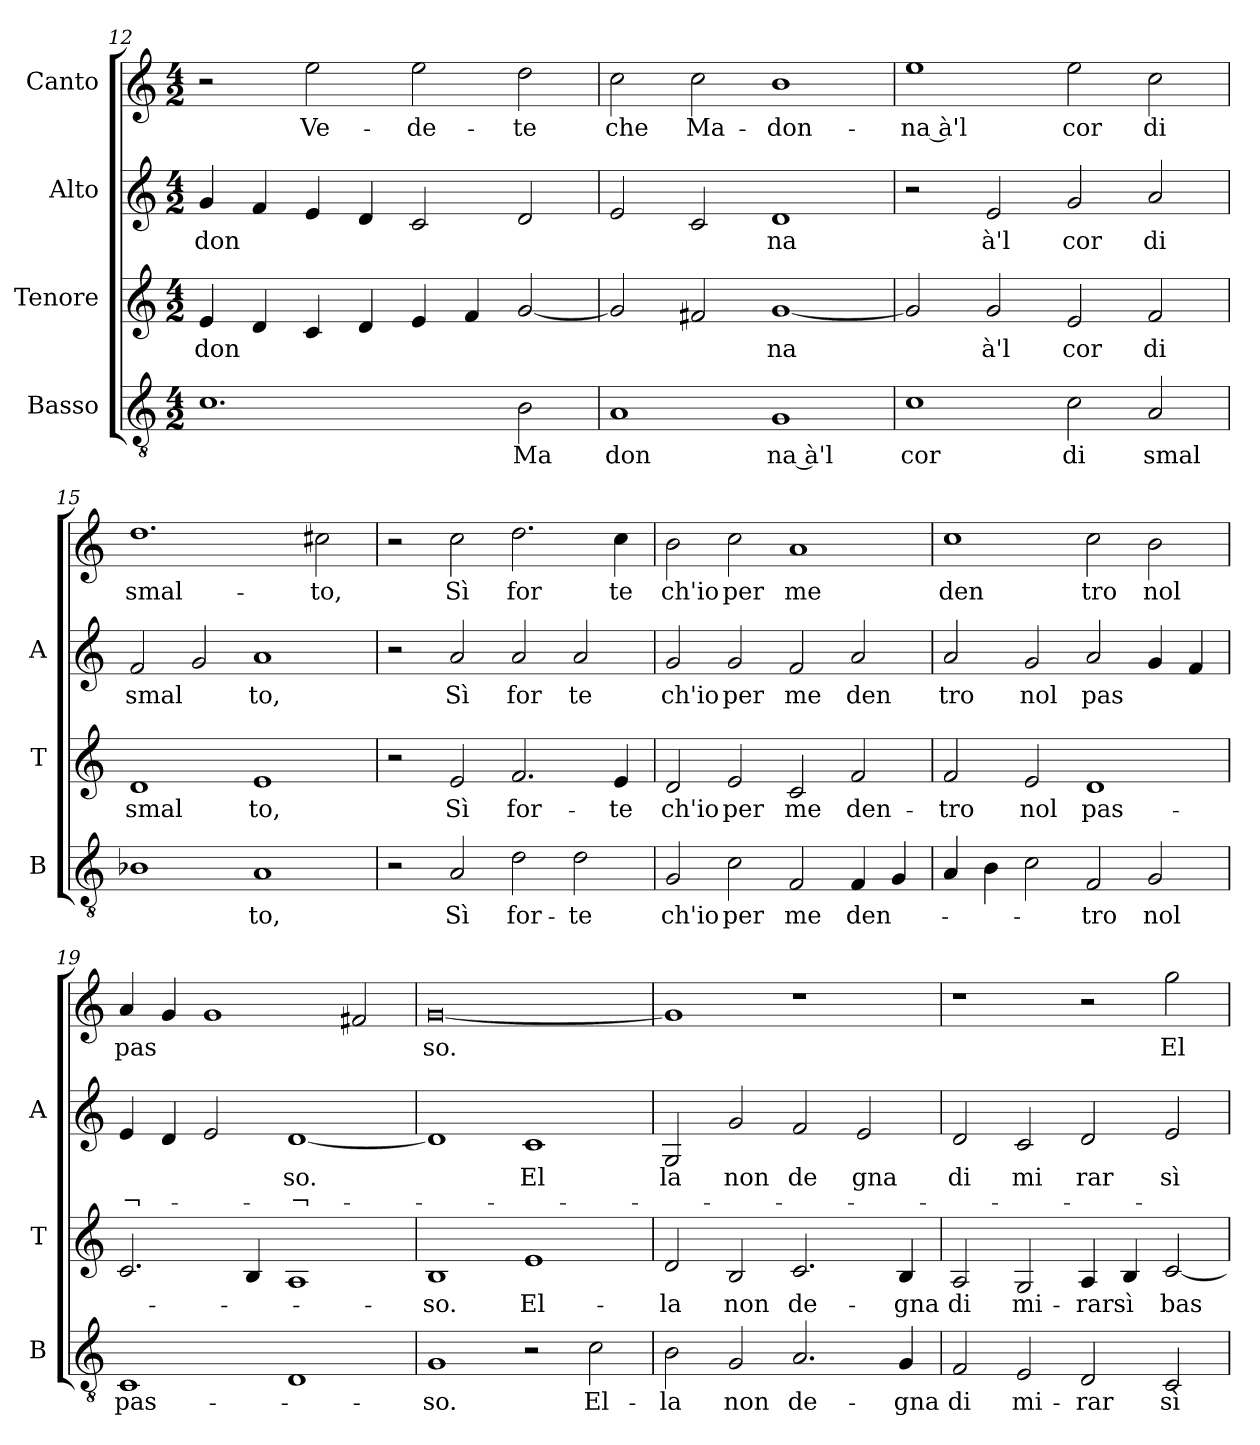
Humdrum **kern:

**kern	**text	**kern	**text	**kern	**text	**text	**kern	**text
*part4	*part4	*part3	*part3	*part2	*part2	*part2	*part1	*part1
*staff4	*staff4	*staff3	*staff3	*staff2	*staff2	*staff2	*staff1	*staff1
*I"Basso	*	*I"Tenore	*	*I"Alto	*	*	*I"Canto	*
*I'B	*	*I'T	*	*I'A	*	*	*	*
*clefGv2	*	*clefG2	*	*clefG2	*	*	*clefG2	*
*M4/2	*	*M4/2	*	*M4/2	*	*	*M4/2	*
=12	=12	=12	=12	=12	=12	=12	=12	=12
!	!	!	!LO:LY:b	!	!LO:LY:b	!	!	!
1.c	.	4e/	don	4g/	don	.	2r	.
.	.	4d/	.	4f/	.	.	.	.
!	!	!	!	!	!	!	!	!LO:LY:b
.	.	4c/	.	4e/	.	.	2ee\	Ve-
.	.	4d/	.	4d/	.	.	.	.
!	!	!	!	!	!	!	!	!LO:LY:b
.	.	4e/	.	2c/	.	.	2ee\	-de-
.	.	4f/	.	.	.	.	.	.
!	!LO:LY:b	!	!	!	!	!	!	!LO:LY:b
2B\	Ma	[2g/	.	2d/	.	.	2dd\	-te
=13	=13	=13	=13	=13	=13	=13	=13	=13
!	!LO:LY:b	!	!	!	!	!	!	!LO:LY:b
1A	don	2g/]	.	2e/	.	.	2cc\	che
!	!	!	!	!	!	!	!	!LO:LY:b
.	.	2f#X/	.	2c/	.	.	2cc\	Ma-
!	!LO:LY:b	!	!LO:LY:b	!	!LO:LY:b	!	!	!LO:LY:b
1G	na à'l	[1g	na	1d	na	.	1b	-don-
=14	=14	=14	=14	=14	=14	=14	=14	=14
!	!LO:LY:b	!	!	!	!	!	!	!LO:LY:b
1c	cor	2g/]	.	2r	.	.	1ee	na à'l
!	!	!	!LO:LY:b	!	!LO:LY:b	!	!	!
.	.	2g/	à'l	2e/	à'l	.	.	.
!	!LO:LY:b	!	!LO:LY:b	!	!LO:LY:b	!	!	!LO:LY:b
2c\	di	2e/	cor	2g/	cor	.	2ee\	cor
!	!LO:LY:b	!	!LO:LY:b	!	!LO:LY:b	!	!	!LO:LY:b
2A/	smal	2f/	di	2a/	di	.	2cc\	di
=15	=15	=15	=15	=15	=15	=15	=15	=15
!	!	!	!LO:LY:b	!	!LO:LY:b	!	!	!LO:LY:b
1B-X	.	1d	smal	2f/	smal	.	1.dd	smal-
.	.	.	.	2g/	.	.	.	.
!	!LO:LY:b	!	!LO:LY:b	!	!LO:LY:b	!	!	!
1A	to,	1e	to,	1a	to,	.	.	.
!	!	!	!	!	!	!	!	!LO:LY:b
.	.	.	.	.	.	.	2cc#X\	-to,
!!LO:LB:g=z
=16	=16	=16	=16	=16	=16	=16	=16	=16
2r	.	2r	.	2r	.	.	2r	.
!	!LO:LY:b	!	!LO:LY:b	!	!LO:LY:b	!	!	!LO:LY:b
2A/	Sì	2e/	Sì	2a/	Sì	.	2cc\	Sì
!	!LO:LY:b	!	!LO:LY:b	!	!LO:LY:b	!	!	!LO:LY:b
2d\	for-	2.f/	for-	2a/	for	.	2.dd\	for
!	!LO:LY:b	!	!	!	!LO:LY:b	!	!	!
2d\	-te	.	.	2a/	te	.	.	.
!	!	!	!LO:LY:b	!	!	!	!	!LO:LY:b
.	.	4e/	-te	.	.	.	4cc\	te
=17	=17	=17	=17	=17	=17	=17	=17	=17
!	!LO:LY:b	!	!LO:LY:b	!	!LO:LY:b	!	!	!LO:LY:b
2G/	ch'io	2d/	ch'io	2g/	ch'io	.	2b\	ch'io
!	!LO:LY:b	!	!LO:LY:b	!	!LO:LY:b	!	!	!LO:LY:b
2c\	per	2e/	per	2g/	per	.	2cc\	per
!	!LO:LY:b	!	!LO:LY:b	!	!LO:LY:b	!	!	!LO:LY:b
2F/	me	2c/	me	2f/	me	.	1a	me
!	!LO:LY:b	!	!LO:LY:b	!	!LO:LY:b	!	!	!
4F/	den-	2f/	den-	2a/	den	.	.	.
4G/	.	.	.	.	.	.	.	.
=18	=18	=18	=18	=18	=18	=18	=18	=18
!	!	!	!LO:LY:b	!	!LO:LY:b	!	!	!LO:LY:b
4A/	.	2f/	-tro	2a/	tro	.	1cc	den
4B\	.	.	.	.	.	.	.	.
!	!	!	!LO:LY:b	!	!LO:LY:b	!	!	!
2c\	.	2e/	nol	2g/	nol	.	.	.
!	!LO:LY:b	!	!LO:LY:b	!	!LO:LY:b	!	!	!LO:LY:b
2F/	-tro	1d	pas-	2a/	pas	.	2cc\	tro
!	!LO:LY:b	!	!	!	!	!	!	!LO:LY:b
2G/	nol	.	.	4g/	.	.	2b\	nol
.	.	.	.	4f/	.	.	.	.
=19	=19	=19	=19	=19	=19	=19	=19	=19
!	!LO:LY:b	!	!	!	!	!LO:LY:b	!	!LO:LY:b
1C	pas-	2.c/	.	4e/	.	¬-	4a/	pas
.	.	.	.	4d/	.	.	4g/	.
.	.	.	.	2e/	.	.	1g	.
.	.	4B/	.	.	.	.	.	.
!	!	!	!	!	!LO:LY:b	!LO:LY:b	!	!
1D	.	1A	.	[1d	so.	-¬-	.	.
.	.	.	.	.	.	.	2f#X/	.
=20	=20	=20	=20	=20	=20	=20	=20	=20
!	!LO:LY:b	!	!LO:LY:b	!	!	!	!	!LO:LY:b
1G	-so.	1B	-so.	1d]	.	.	[0g	so.
!	!	!	!LO:LY:b	!	!LO:LY:b	!	!	!
2r	.	1e	El-	1c	El	.	.	.
!	!LO:LY:b	!	!	!	!	!	!	!
2c\	El-	.	.	.	.	.	.	.
=21	=21	=21	=21	=21	=21	=21	=21	=21
!	!LO:LY:b	!	!LO:LY:b	!	!LO:LY:b	!	!	!
2B\	-la	2d/	-la	2G/	la	.	1g]	.
!	!LO:LY:b	!	!LO:LY:b	!	!LO:LY:b	!	!	!
2G/	non	2B/	non	2g/	non	.	.	.
!	!LO:LY:b	!	!LO:LY:b	!	!LO:LY:b	!	!	!
2.A/	de-	2.c/	de-	2f/	de	.	1r	.
!	!	!	!	!	!LO:LY:b	!	!	!
.	.	.	.	2e/	gna	.	.	.
!	!LO:LY:b	!	!LO:LY:b	!	!	!	!	!
4G/	-gna	4B/	-gna	.	.	.	.	.
=22	=22	=22	=22	=22	=22	=22	=22	=22
!	!LO:LY:b	!	!LO:LY:b	!	!LO:LY:b	!	!	!
2F/	di	2A/	di	2d/	di	.	1r	.
!	!LO:LY:b	!	!LO:LY:b	!	!LO:LY:b	!	!	!
2E/	mi-	2G/	mi-	2c/	mi	.	.	.
!	!LO:LY:b	!	!LO:LY:b	!	!LO:LY:b	!	!	!
2D/	-rar	4A/	-rarsì	2d/	rar	.	2r	.
.	.	4B/	.	.	.	.	.	.
!	!LO:LY:b	!	!LO:LY:b	!	!LO:LY:b	!	!	!LO:LY:b
2C/	sì	[2c/	bas-	2e/	sì	.	2gg\	El
=	=	=	=	=	=	=	=	=
*-	*-	*-	*-	*-	*-	*-	*-	*-
